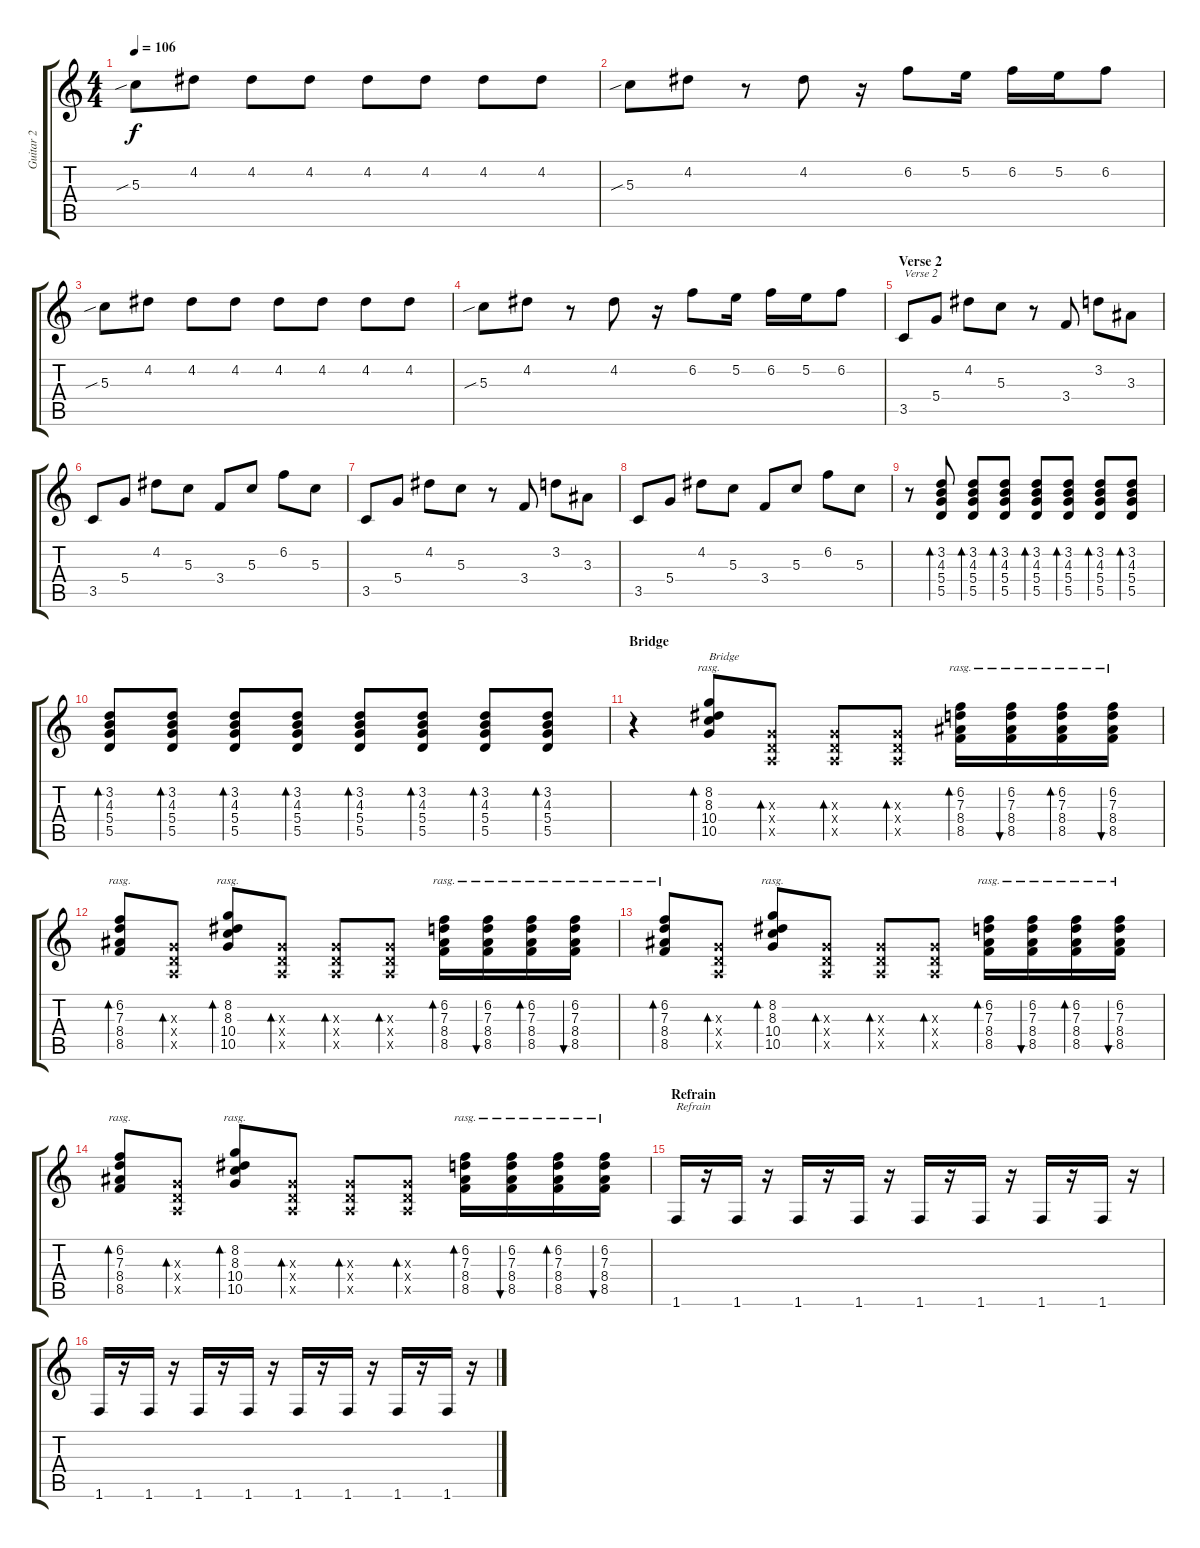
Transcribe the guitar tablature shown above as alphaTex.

\track ("Guitar 2" "Guitar 2") {instrument electricguitarjazz}
\staff {score tabs}
\tuning (E4 B3 G3 D3 A2 E2) {hide}
\ts (4 4)
\tempo 106
\clef g2
\ks c
5.3{sib}.8{dy f} 4.2.8 4.2.8 4.2.8 4.2.8 4.2.8 4.2.8 4.2.8 |
5.3{sib}.8 4.2.8 r.8 4.2.8 r.16 6.2.8 5.2.16 6.2.16 5.2.16 6.2.8 |
5.3{sib}.8 4.2.8 4.2.8 4.2.8 4.2.8 4.2.8 4.2.8 4.2.8 |
5.3{sib}.8 4.2.8 r.8 4.2.8 r.16 6.2.8 5.2.16 6.2.16 5.2.16 6.2.8 |
\section ("" "Verse 2")
3.5.8{txt "Verse 2"} 5.4.8 4.2.8 5.3.8 r.8 3.4.8 3.2.8 3.3.8 |
3.5.8 5.4.8 4.2.8 5.3.8 3.4.8 5.3.8 6.2.8 5.3.8 |
3.5.8 5.4.8 4.2.8 5.3.8 r.8 3.4.8 3.2.8 3.3.8 |
3.5.8 5.4.8 4.2.8 5.3.8 3.4.8 5.3.8 6.2.8 5.3.8 |
r.8 (3.2 4.3 5.4 5.5).8{bd 60} (3.2 4.3 5.4 5.5).8{bd 60} (3.2 4.3 5.4 5.5).8{bd 60} (3.2 4.3 5.4 5.5).8{bd 60} (3.2 4.3 5.4 5.5).8{bd 60} (3.2 4.3 5.4 5.5).8{bd 60} (3.2 4.3 5.4 5.5).8{bd 60} |
(3.2 4.3 5.4 5.5).8{bd 60} (3.2 4.3 5.4 5.5).8{bd 60} (3.2 4.3 5.4 5.5).8{bd 60} (3.2 4.3 5.4 5.5).8{bd 60} (3.2 4.3 5.4 5.5).8{bd 60} (3.2 4.3 5.4 5.5).8{bd 60} (3.2 4.3 5.4 5.5).8{bd 60} (3.2 4.3 5.4 5.5).8{bd 60} |
\section ("" "Bridge")
r.4 (8.2 8.3 10.4 10.5).8{bd 30 rasg ii txt "Bridge" volume 8 instrument distortionguitar} (0.3{x} 0.4{x} 0.5{x}).8{bd 30} (0.3{x} 0.4{x} 0.5{x}).8{bd 30} (0.3{x} 0.4{x} 0.5{x}).8{bd 30} (6.2 7.3 8.4 8.5).16{bd 30 rasg ii} (6.2 7.3 8.4 8.5).16{bu 30 rasg ii} (6.2 7.3 8.4 8.5).16{bd 30 rasg ii} (6.2 7.3 8.4 8.5).16{bu 30 rasg ii} |
(6.2 7.3 8.4 8.5).8{bd 30 rasg ii} (0.3{x} 0.4{x} 0.5{x}).8{bd 30} (8.2 8.3 10.4 10.5).8{bd 30 rasg ii} (0.3{x} 0.4{x} 0.5{x}).8{bd 30} (0.3{x} 0.4{x} 0.5{x}).8{bd 30} (0.3{x} 0.4{x} 0.5{x}).8{bd 30} (6.2 7.3 8.4 8.5).16{bd 30 rasg ii} (6.2 7.3 8.4 8.5).16{bu 30 rasg ii} (6.2 7.3 8.4 8.5).16{bd 30 rasg ii} (6.2 7.3 8.4 8.5).16{bu 30 rasg ii} |
(6.2 7.3 8.4 8.5).8{bd 30 rasg ii} (0.3{x} 0.4{x} 0.5{x}).8{bd 30} (8.2 8.3 10.4 10.5).8{bd 30 rasg ii} (0.3{x} 0.4{x} 0.5{x}).8{bd 30} (0.3{x} 0.4{x} 0.5{x}).8{bd 30} (0.3{x} 0.4{x} 0.5{x}).8{bd 30} (6.2 7.3 8.4 8.5).16{bd 30 rasg ii} (6.2 7.3 8.4 8.5).16{bu 30 rasg ii} (6.2 7.3 8.4 8.5).16{bd 30 rasg ii} (6.2 7.3 8.4 8.5).16{bu 30 rasg ii} |
(6.2 7.3 8.4 8.5).8{bd 30 rasg ii} (0.3{x} 0.4{x} 0.5{x}).8{bd 30} (8.2 8.3 10.4 10.5).8{bd 30 rasg ii} (0.3{x} 0.4{x} 0.5{x}).8{bd 30} (0.3{x} 0.4{x} 0.5{x}).8{bd 30} (0.3{x} 0.4{x} 0.5{x}).8{bd 30} (6.2 7.3 8.4 8.5).16{bd 30 rasg ii} (6.2 7.3 8.4 8.5).16{bu 30 rasg ii} (6.2 7.3 8.4 8.5).16{bd 30 rasg ii} (6.2 7.3 8.4 8.5).16{bu 30 rasg ii} |
\section ("" "Refrain")
1.6.16{txt "Refrain" volume 10 instrument electricguitarclean} r.16 1.6.16 r.16 1.6.16 r.16 1.6.16 r.16 1.6.16 r.16 1.6.16 r.16 1.6.16 r.16 1.6.16 r.16 |
1.6.16 r.16 1.6.16 r.16 1.6.16 r.16 1.6.16 r.16 1.6.16 r.16 1.6.16 r.16 1.6.16 r.16 1.6.16 r.16
